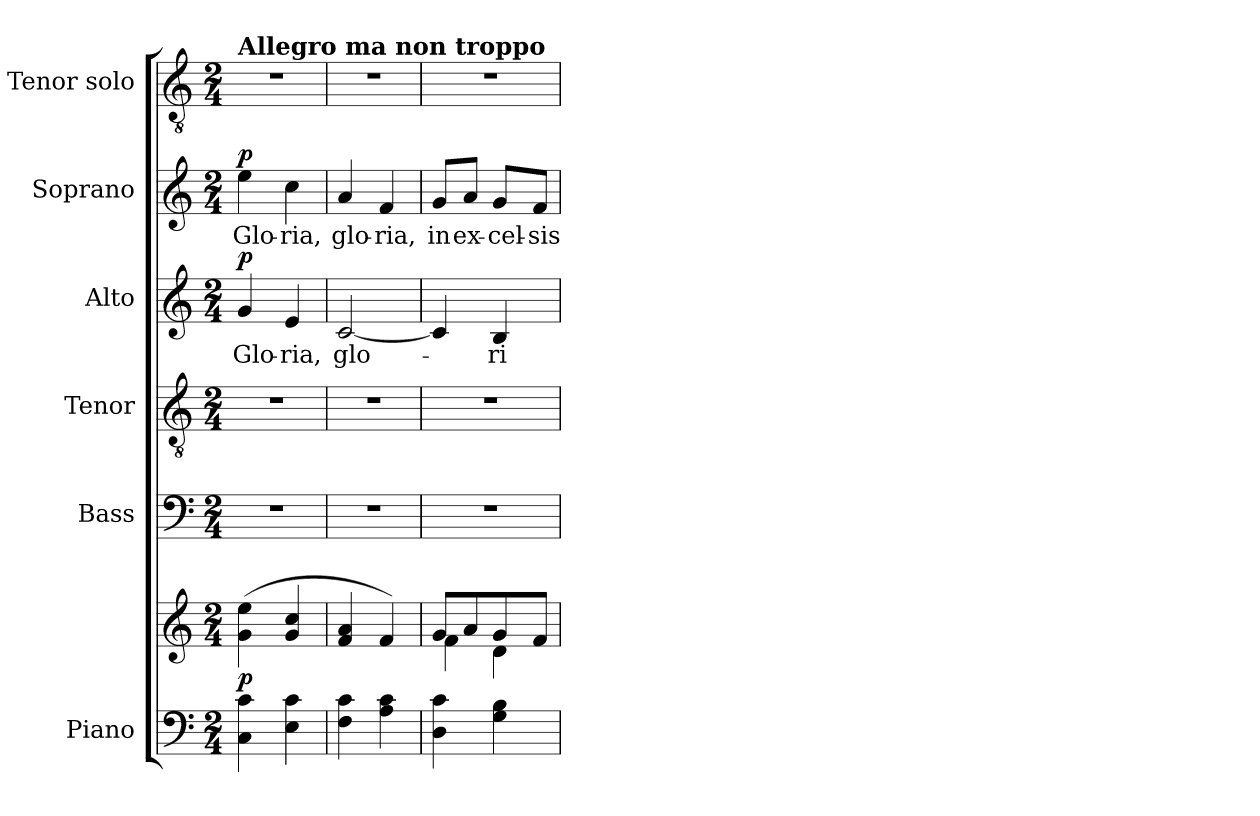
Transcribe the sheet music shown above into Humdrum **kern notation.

**kern	**kern	**dynam	**kern	**kern	**kern	**text	**dynam	**kern	**text	**dynam	**kern
*part6	*part6	*part6	*part5	*part4	*part3	*part3	*part3	*part2	*part2	*part2	*part1
*staff7	*staff6	*staff6/7	*staff5	*staff4	*staff3	*staff3	*staff3	*staff2	*staff2	*staff2	*staff1
*I"Piano	*	*	*I"Bass	*I"Tenor	*I"Alto	*	*	*I"Soprano	*	*	*I"Tenor solo
*I'Pno.	*	*	*I'B.	*I'T.	*I'A.	*	*	*I'S.	*	*	*I'T.s
*clefF4	*clefG2	*	*clefF4	*clefGv2	*clefG2	*	*	*clefG2	*	*	*clefGv2
*k[]	*k[]	*	*k[]	*k[]	*k[]	*	*	*k[]	*	*	*k[]
*M2/4	*M2/4	*	*M2/4	*M2/4	*M2/4	*	*	*M2/4	*	*	*M2/4
=1	=1	=1	=1	=1	=1	=1	=1	=1	=1	=1	=1
!	!	!	!	!	!	!	!	!	!	!	!LO:TX:a:B:t=Allegro ma non troppo
!	!	!LO:DY:a=2	!	!	!	!LO:LY:b	!LO:DY:a	!	!LO:LY:b	!LO:DY:a	!
4C\ 4c\	(>4g\ 4ee\	p	2r	2r	4g/	Glo-	p	4ee\	Glo-	p	2r
!	!	!	!	!	!	!LO:LY:b	!	!	!LO:LY:b	!	!
4E\ 4c\	4g/ 4cc/	.	.	.	4e/	-ria,	.	4cc\	-ria,	.	.
=2	=2	=2	=2	=2	=2	=2	=2	=2	=2	=2	=2
!	!	!	!	!	!	!LO:LY:b	!	!	!LO:LY:b	!	!
4F\ 4c\	4f/ 4a/	.	2r	2r	[2c/	glo-	.	4a/	glo-	.	2r
!	!	!	!	!	!	!	!	!	!LO:LY:b	!	!
4A\ 4c\	4f/)	.	.	.	.	.	.	4f/	-ria,	.	.
=3	=3	=3	=3	=3	=3	=3	=3	=3	=3	=3	=3
*	*^	*	*	*	*	*	*	*	*	*	*
!	!	!	!	!	!	!	!	!	!	!LO:LY:b	!	!
4D\ 4c\	8g/L	4f\	.	2r	2r	4c/]	.	.	8g/L	in	.	2r
!	!	!	!	!	!	!	!	!	!	!LO:LY:b	!	!
.	8a/	.	.	.	.	.	.	.	8a/J	ex-	.	.
!	!	!	!	!	!	!	!LO:LY:b	!	!	!LO:LY:b	!	!
4G\ 4B\	8g/	4d\	.	.	.	4B/	-ri-	.	8g/L	-cel-	.	.
!	!	!	!	!	!	!	!	!	!	!LO:LY:b	!	!
.	8f/J	.	.	.	.	.	.	.	8f/J	-sis	.	.
*	*v	*v	*	*	*	*	*	*	*	*	*	*
=	=	=	=	=	=	=	=	=	=	=	=
*-	*-	*-	*-	*-	*-	*-	*-	*-	*-	*-	*-
